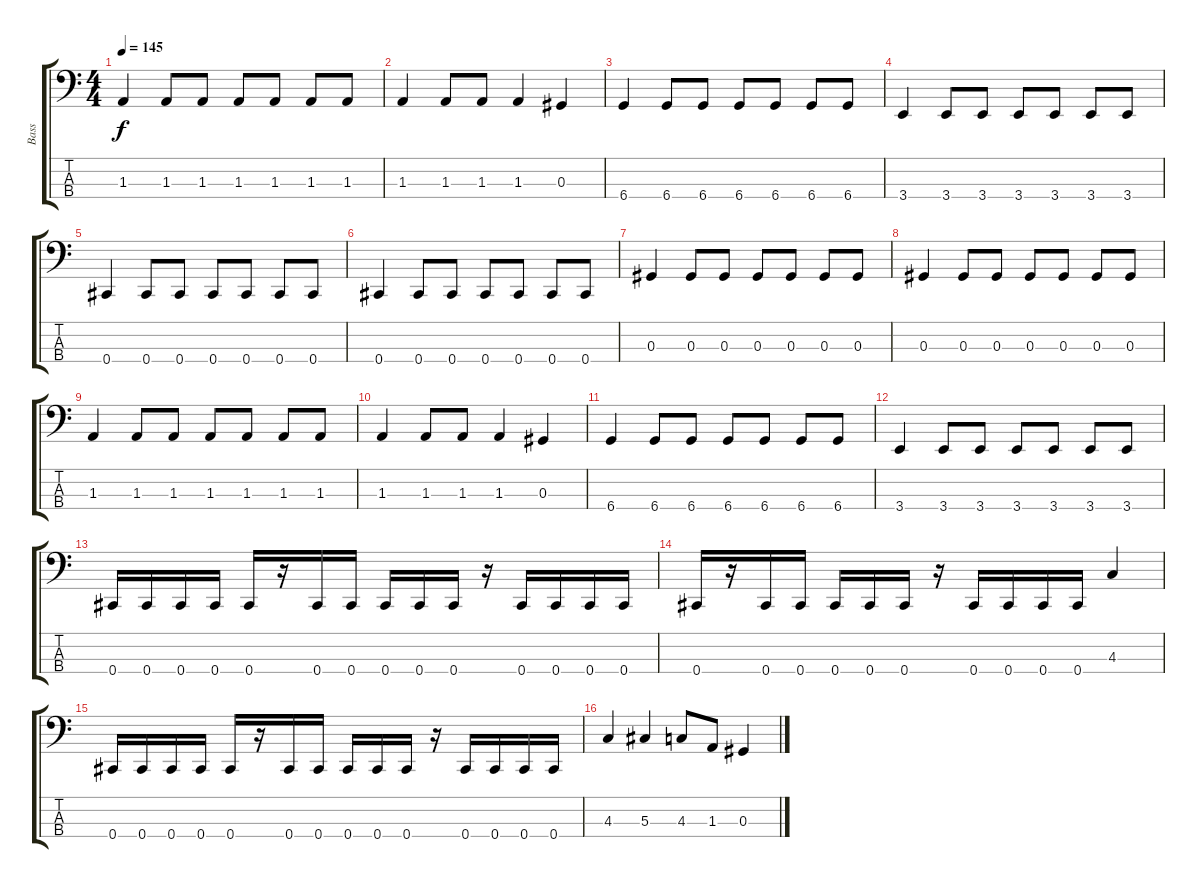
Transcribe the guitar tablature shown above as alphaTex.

\track ("Bass" "Bass") {instrument electricbasspick}
\staff {score tabs}
\tuning (Gb2 Db2 Ab1 Db1) {hide}
\ts (4 4)
\tempo 145
\clef f4
\ks c
1.3.4{dy f} 1.3.8 1.3.8 1.3.8 1.3.8 1.3.8 1.3.8 |
1.3.4 1.3.8 1.3.8 1.3.4 0.3.4 |
6.4.4 6.4.8 6.4.8 6.4.8 6.4.8 6.4.8 6.4.8 |
3.4.4 3.4.8 3.4.8 3.4.8 3.4.8 3.4.8 3.4.8 |
0.4.4 0.4.8 0.4.8 0.4.8 0.4.8 0.4.8 0.4.8 |
0.4.4 0.4.8 0.4.8 0.4.8 0.4.8 0.4.8 0.4.8 |
0.3.4 0.3.8 0.3.8 0.3.8 0.3.8 0.3.8 0.3.8 |
0.3.4 0.3.8 0.3.8 0.3.8 0.3.8 0.3.8 0.3.8 |
1.3.4 1.3.8 1.3.8 1.3.8 1.3.8 1.3.8 1.3.8 |
1.3.4 1.3.8 1.3.8 1.3.4 0.3.4 |
6.4.4 6.4.8 6.4.8 6.4.8 6.4.8 6.4.8 6.4.8 |
3.4.4 3.4.8 3.4.8 3.4.8 3.4.8 3.4.8 3.4.8 |
0.4.16 0.4.16 0.4.16 0.4.16 0.4.16 r.16 0.4.16 0.4.16 0.4.16 0.4.16 0.4.16 r.16 0.4.16 0.4.16 0.4.16 0.4.16 |
0.4.16 r.16 0.4.16 0.4.16 0.4.16 0.4.16 0.4.16 r.16 0.4.16 0.4.16 0.4.16 0.4.16 4.3.4 |
0.4.16 0.4.16 0.4.16 0.4.16 0.4.16 r.16 0.4.16 0.4.16 0.4.16 0.4.16 0.4.16 r.16 0.4.16 0.4.16 0.4.16 0.4.16 |
4.3.4 5.3.4 4.3.8 1.3.8 0.3.4
